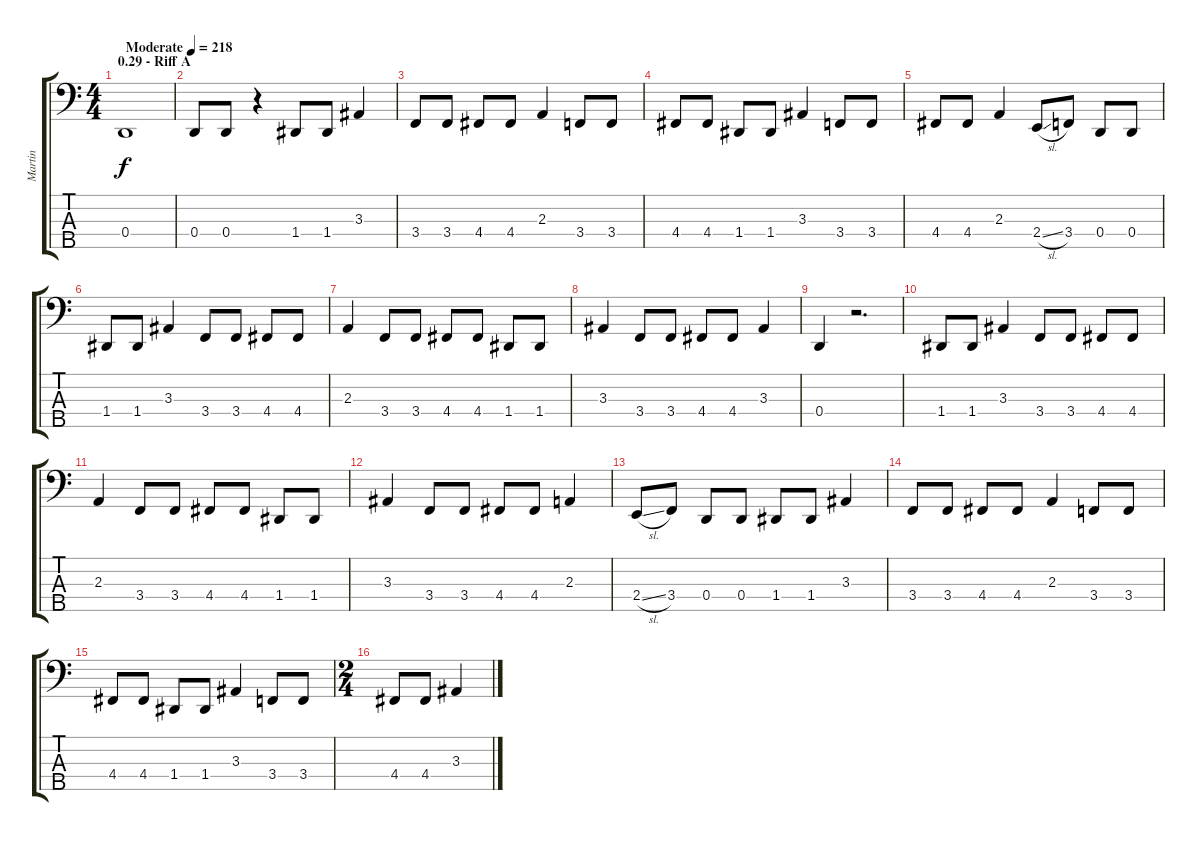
\track ("Martin" "Martin") {instrument electricbassfinger}
\staff {score tabs}
\tuning (F2 C2 G1 D1 A0) {hide}
\ts (4 4)
\section ("" "0.29 - Riff A")
\tempo (218 "Moderate")
\clef f4
\ks c
0.4.1{dy f instrument electricbassfinger} |
0.4.8 0.4.8 r.4 1.4.8 1.4.8 3.3.4 |
3.4.8 3.4.8 4.4.8 4.4.8 2.3.4 3.4.8 3.4.8 |
4.4.8 4.4.8 1.4.8 1.4.8 3.3.4 3.4.8 3.4.8 |
4.4.8 4.4.8 2.3.4 2.4{sl}.8 3.4.8 0.4.8 0.4.8 |
1.4.8 1.4.8 3.3.4 3.4.8 3.4.8 4.4.8 4.4.8 |
2.3.4 3.4.8 3.4.8 4.4.8 4.4.8 1.4.8 1.4.8 |
3.3.4 3.4.8 3.4.8 4.4.8 4.4.8 3.3.4 |
0.4.4 r.2{d} |
1.4.8 1.4.8 3.3.4 3.4.8 3.4.8 4.4.8 4.4.8 |
2.3.4 3.4.8 3.4.8 4.4.8 4.4.8 1.4.8 1.4.8 |
3.3.4 3.4.8 3.4.8 4.4.8 4.4.8 2.3.4 |
2.4{sl}.8 3.4.8 0.4.8 0.4.8 1.4.8 1.4.8 3.3.4 |
3.4.8 3.4.8 4.4.8 4.4.8 2.3.4 3.4.8 3.4.8 |
4.4.8 4.4.8 1.4.8 1.4.8 3.3.4 3.4.8 3.4.8 |
\ts (2 4)
4.4.8 4.4.8 3.3.4
